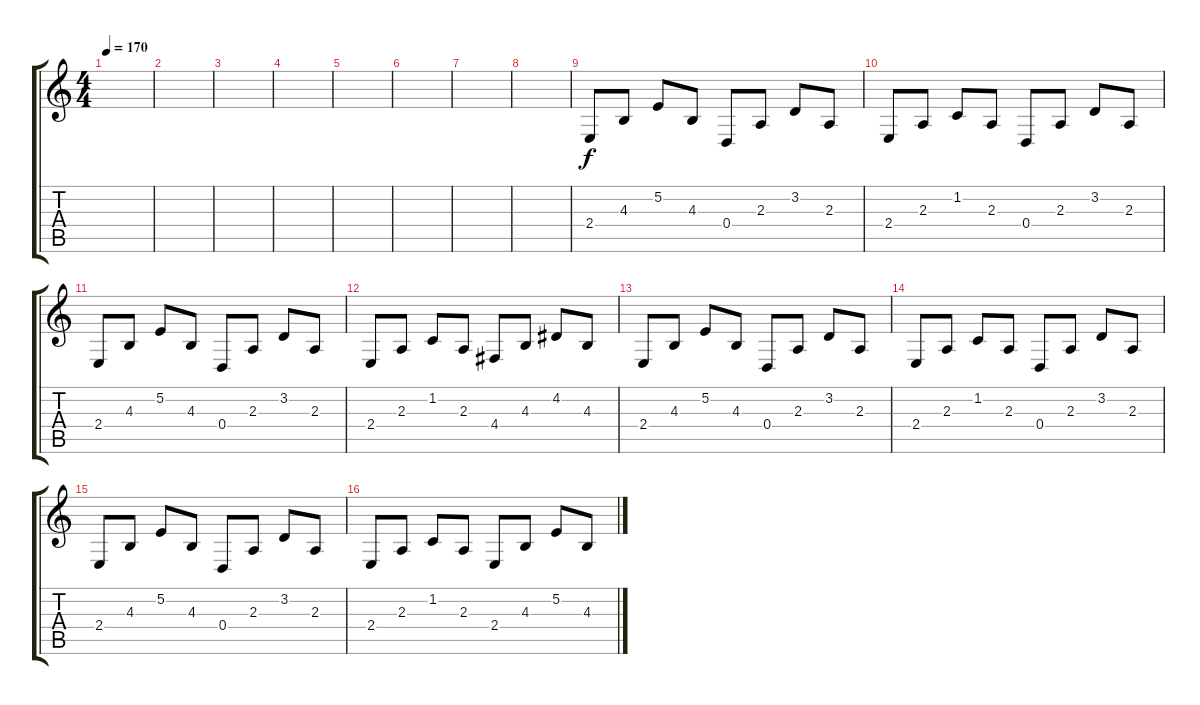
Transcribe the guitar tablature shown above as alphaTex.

\track "" {instrument orchestralharp}
\staff {score tabs}
\tuning (E4 B3 G3 D3 A2 E2) {hide}
\ts (4 4)
\tempo 170
\clef g2
\ks c
|
|
|
|
|
|
|
|
2.4.8 4.3.8 5.2.8 4.3.8 0.4.8 2.3.8 3.2.8 2.3.8 |
2.4.8 2.3.8 1.2.8 2.3.8 0.4.8 2.3.8 3.2.8 2.3.8 |
2.4.8 4.3.8 5.2.8 4.3.8 0.4.8 2.3.8 3.2.8 2.3.8 |
2.4.8 2.3.8 1.2.8 2.3.8 4.4.8 4.3.8 4.2.8 4.3.8 |
2.4.8 4.3.8 5.2.8 4.3.8 0.4.8 2.3.8 3.2.8 2.3.8 |
2.4.8 2.3.8 1.2.8 2.3.8 0.4.8 2.3.8 3.2.8 2.3.8 |
2.4.8 4.3.8 5.2.8 4.3.8 0.4.8 2.3.8 3.2.8 2.3.8 |
2.4.8 2.3.8 1.2.8 2.3.8 2.4.8 4.3.8 5.2.8 4.3.8
